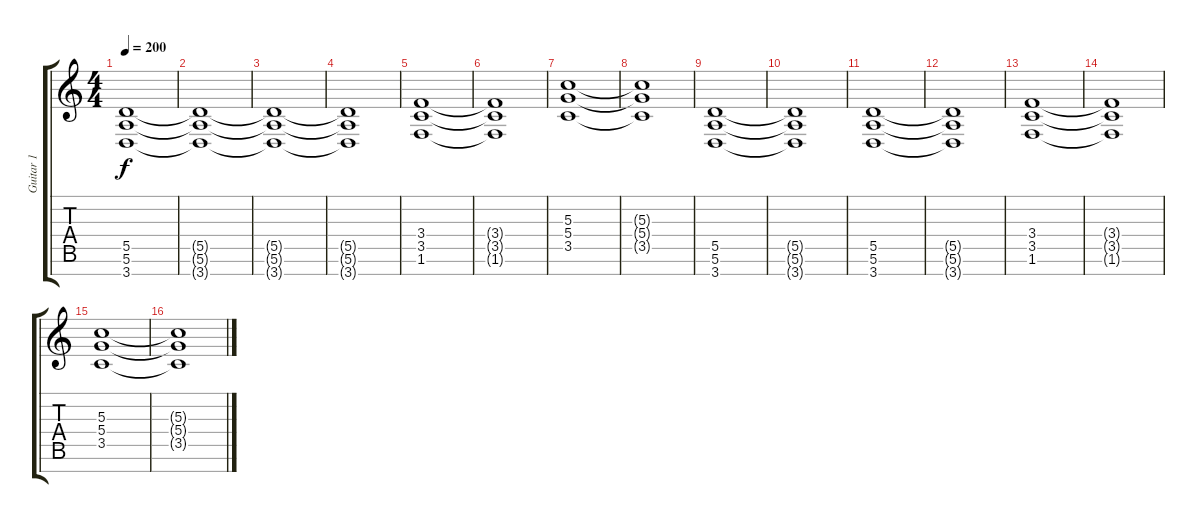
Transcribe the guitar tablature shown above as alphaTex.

\track ("Guitar 1" "Guitar 1") {instrument overdrivenguitar}
\staff {score tabs}
\tuning (E4 B3 G3 D3 A2 E2 B1) {hide}
\ts (4 4)
\tempo 200
\tempo 234
\tempo 200
\clef g2
\ks c
(5.5 5.6 3.7).1{dy f instrument overdrivenguitar} |
(5.5{t} 5.6{t} 3.7{t}).1 |
(5.5{t} 5.6{t} 3.7{t}).1 |
(5.5{t} 5.6{t} 3.7{t}).1 |
(3.4 3.5 1.6).1 |
(3.4{t} 3.5{t} 1.6{t}).1 |
(5.3 5.4 3.5).1 |
(5.3{t} 5.4{t} 3.5{t}).1 |
(5.5 5.6 3.7).1 |
(5.5{t} 5.6{t} 3.7{t}).1 |
(5.5 5.6 3.7).1 |
(5.5{t} 5.6{t} 3.7{t}).1 |
(3.4 3.5 1.6).1 |
(3.4{t} 3.5{t} 1.6{t}).1 |
(5.3 5.4 3.5).1 |
(5.3{t} 5.4{t} 3.5{t}).1
